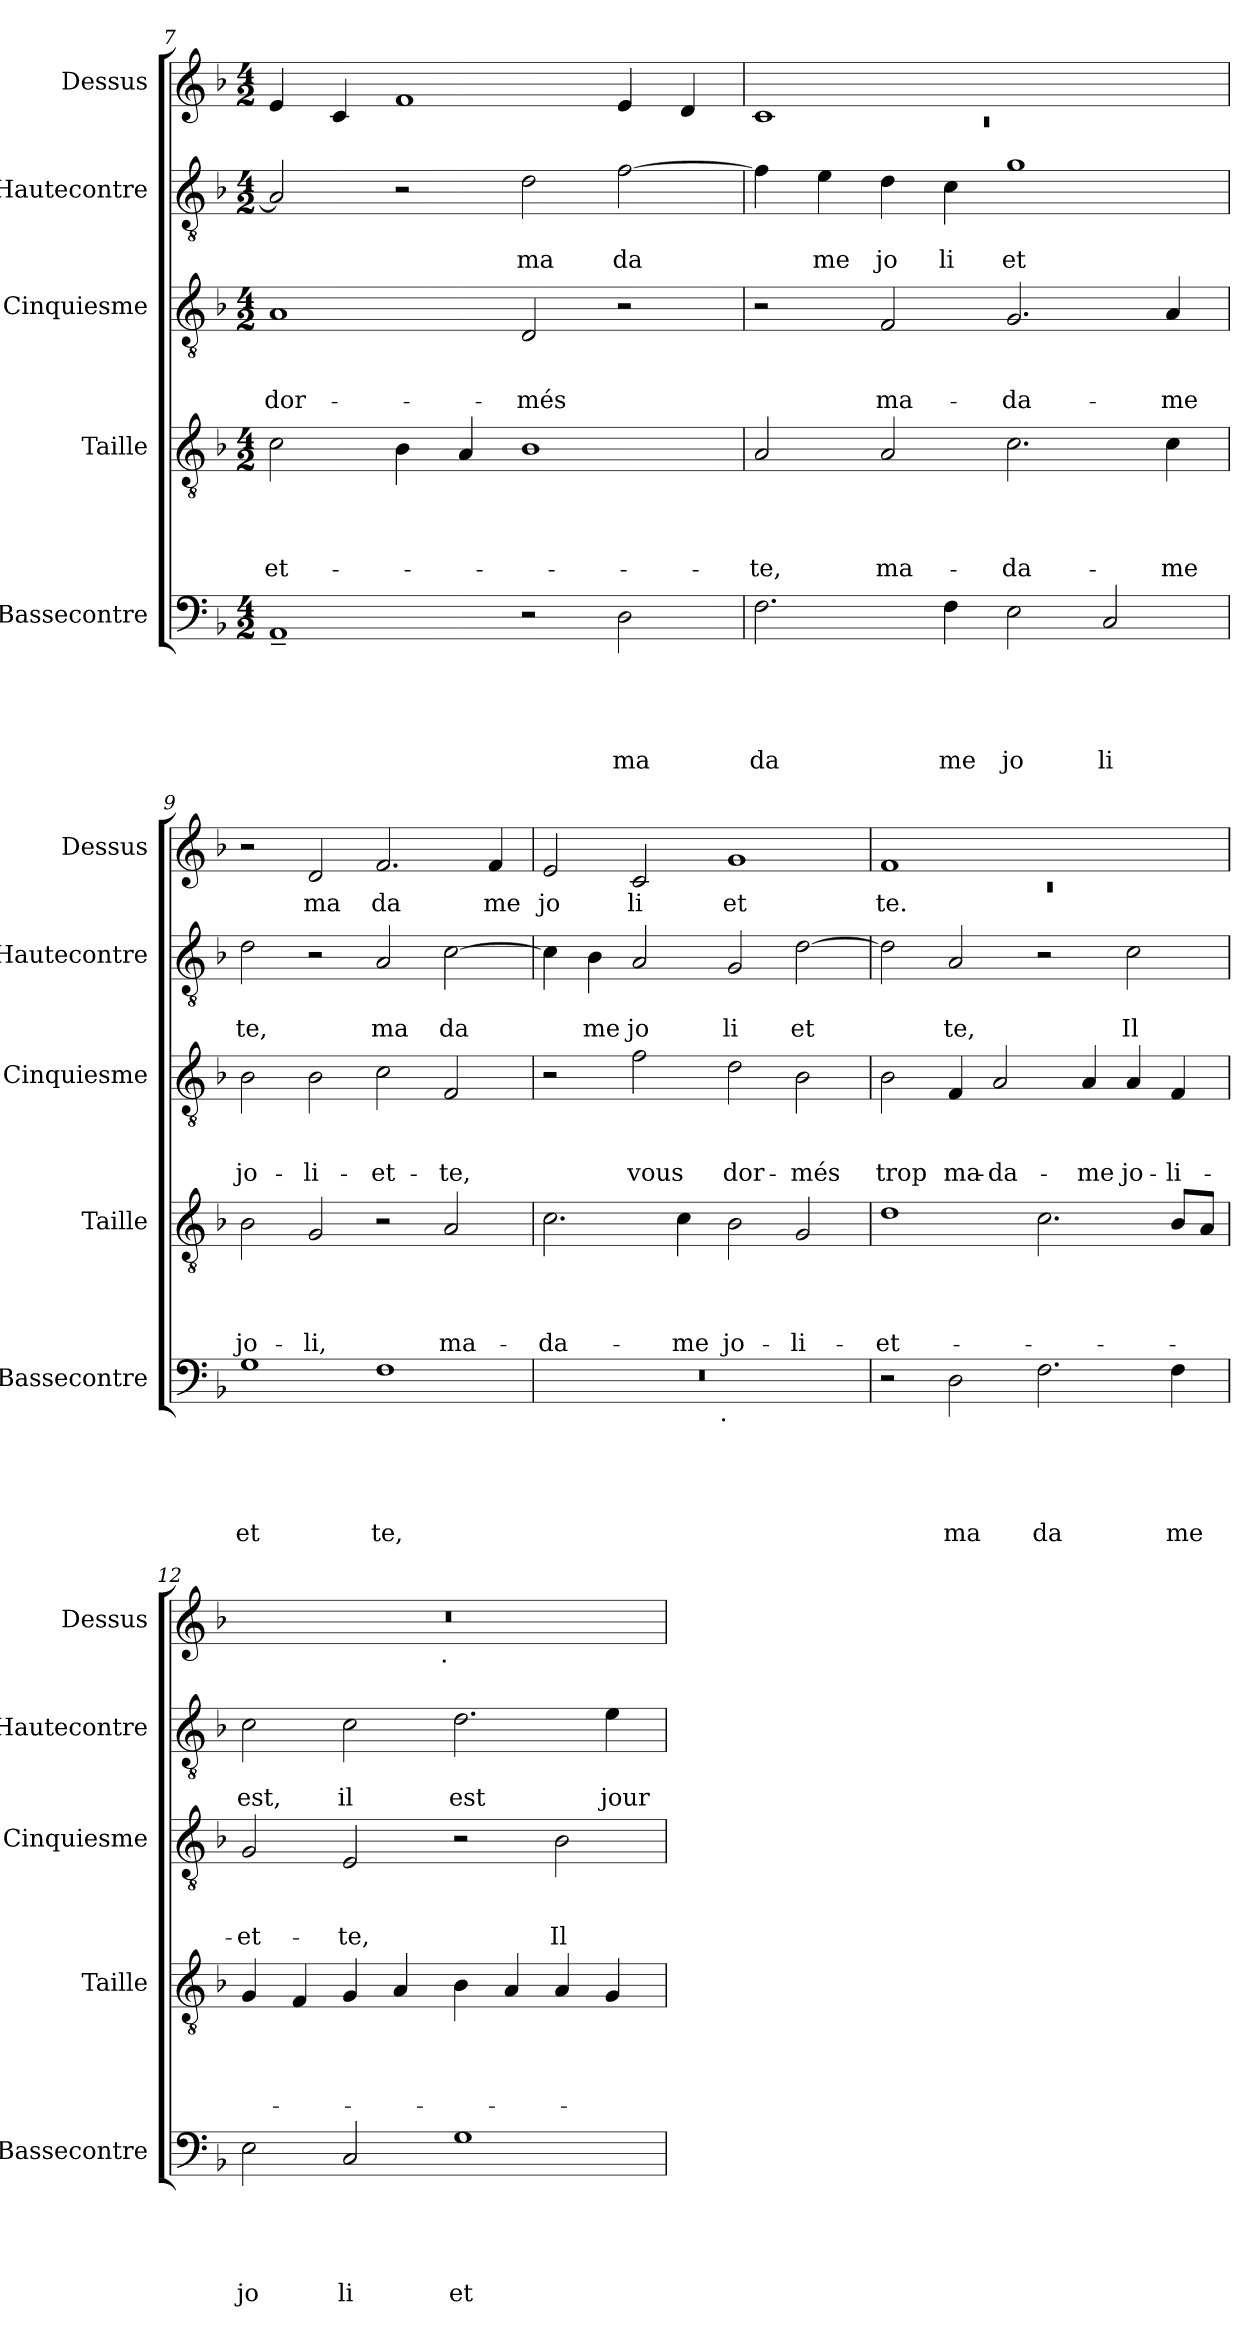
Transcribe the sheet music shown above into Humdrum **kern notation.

**kern	**text	**text	**text	**text	**text	**kern	**text	**text	**text	**text	**kern	**text	**text	**text	**kern	**text	**text	**kern	**text
*part5	*part5	*part5	*part5	*part5	*part5	*part4	*part4	*part4	*part4	*part4	*part3	*part3	*part3	*part3	*part2	*part2	*part2	*part1	*part1
*staff5	*staff5	*staff5	*staff5	*staff5	*staff5	*staff4	*staff4	*staff4	*staff4	*staff4	*staff3	*staff3	*staff3	*staff3	*staff2	*staff2	*staff2	*staff1	*staff1
*I"Bassecontre	*	*	*	*	*	*I"Taille	*	*	*	*	*I"Cinquiesme	*	*	*	*I"Hautecontre	*	*	*I"Dessus	*
*I'Bassecontre	*	*	*	*	*	*I'Taille	*	*	*	*	*I'Cinquiesme	*	*	*	*I'Hautecontre	*	*	*I'Dessus	*
!!LO:LB:g=z
*clefF4	*	*	*	*	*	*clefGv2	*	*	*	*	*clefGv2	*	*	*	*clefGv2	*	*	*clefG2	*
*k[b-]	*	*	*	*	*	*k[b-]	*	*	*	*	*k[b-]	*	*	*	*k[b-]	*	*	*k[b-]	*
*F:	*	*	*	*	*	*F:	*	*	*	*	*F:	*	*	*	*F:	*	*	*F:	*
*M4/2	*	*	*	*	*	*M4/2	*	*	*	*	*M4/2	*	*	*	*M4/2	*	*	*M4/2	*
=7	=7	=7	=7	=7	=7	=7	=7	=7	=7	=7	=7	=7	=7	=7	=7	=7	=7	=7	=7
!	!	!	!	!	!	!	!	!	!	!LO:LY:b	!	!	!	!LO:LY:b	!	!	!	!	!
1AA~<	.	.	.	.	.	2c\	.	.	.	et-	1A	.	.	dor-	2A/]	.	.	4e/	.
.	.	.	.	.	.	.	.	.	.	.	.	.	.	.	.	.	.	4c/	.
.	.	.	.	.	.	4B-\	.	.	.	.	.	.	.	.	2r	.	.	1f	.
.	.	.	.	.	.	4A/	.	.	.	.	.	.	.	.	.	.	.	.	.
!	!	!	!	!	!	!	!	!	!	!	!	!	!	!LO:LY:b	!	!	!LO:LY:b	!	!
2r	.	.	.	.	.	1B-	.	.	.	.	2D/	.	.	-més	2d\	.	ma	.	.
!	!	!	!	!	!LO:LY:b	!	!	!	!	!	!	!	!	!	!	!	!LO:LY:b	!	!
2D\	.	.	.	.	ma	.	.	.	.	.	2r	.	.	.	[>2f\	.	da	4e/	.
.	.	.	.	.	.	.	.	.	.	.	.	.	.	.	.	.	.	4d/	.
=8	=8	=8	=8	=8	=8	=8	=8	=8	=8	=8	=8	=8	=8	=8	=8	=8	=8	=8	=8
*	*	*	*	*	*	*	*	*	*	*	*	*	*	*	*	*	*	*^	*
!	!	!	!	!	!LO:LY:b	!	!	!	!	!LO:LY:b	!	!	!	!	!	!	!	!	!LO:N:vis=1	!
2.F\	.	.	.	.	da	2A/	.	.	.	-te,	2r	.	.	.	4f\]	.	.	1c	0rc	.
!	!	!	!	!	!	!	!	!	!	!	!	!	!	!	!	!	!LO:LY:b	!	!	!
.	.	.	.	.	.	.	.	.	.	.	.	.	.	.	4e\	.	me	.	.	.
!	!	!	!	!	!	!	!	!	!	!LO:LY:b	!	!	!	!LO:LY:b	!	!	!LO:LY:b	!	!	!
.	.	.	.	.	.	2A/	.	.	.	ma-	2F/	.	.	ma-	4d\	.	jo	.	.	.
!	!	!	!	!	!LO:LY:b	!	!	!	!	!	!	!	!	!	!	!	!LO:LY:b	!	!	!
4F\	.	.	.	.	me	.	.	.	.	.	.	.	.	.	4c\	.	li	.	.	.
!	!	!	!	!	!LO:LY:b	!	!	!	!	!LO:LY:b	!	!	!	!LO:LY:b	!	!	!LO:LY:b	!	!	!
2E\	.	.	.	.	jo	2.c\	.	.	.	-da-	2.G/	.	.	-da-	1g	.	et	1ryy	.	.
!	!	!	!	!	!LO:LY:b	!	!	!	!	!	!	!	!	!	!	!	!	!	!	!
2C/	.	.	.	.	li	.	.	.	.	.	.	.	.	.	.	.	.	.	.	.
!	!	!	!	!	!	!	!	!	!	!LO:LY:b	!	!	!	!LO:LY:b	!	!	!	!	!	!
.	.	.	.	.	.	4c\	.	.	.	-me	4A/	.	.	-me	.	.	.	.	.	.
*	*	*	*	*	*	*	*	*	*	*	*	*	*	*	*	*	*	*v	*v	*
=9	=9	=9	=9	=9	=9	=9	=9	=9	=9	=9	=9	=9	=9	=9	=9	=9	=9	=9	=9
!	!	!	!	!	!LO:LY:b	!	!	!	!	!LO:LY:b	!	!	!	!LO:LY:b	!	!	!LO:LY:b	!	!
1G	.	.	.	.	et	2B-\	.	.	.	jo-	2B-\	.	.	jo-	2d\	.	te,	2r	.
!	!	!	!	!	!	!	!	!	!	!LO:LY:b	!	!	!	!LO:LY:b	!	!	!	!	!LO:LY:b
.	.	.	.	.	.	2G/	.	.	.	-li,	2B-\	.	.	-li-	2r	.	.	2d/	ma
!	!	!	!	!	!LO:LY:b	!	!	!	!	!	!	!	!	!LO:LY:b	!	!	!LO:LY:b	!	!LO:LY:b
1F	.	.	.	.	te,	2r	.	.	.	.	2c\	.	.	-et-	2A/	.	ma	2.f/	da
!	!	!	!	!	!	!	!	!	!	!LO:LY:b	!	!	!	!LO:LY:b	!	!	!LO:LY:b	!	!
.	.	.	.	.	.	2A/	.	.	.	ma-	2F/	.	.	-te,	[>2c\	.	da	.	.
!	!	!	!	!	!	!	!	!	!	!	!	!	!	!	!	!	!	!	!LO:LY:b
.	.	.	.	.	.	.	.	.	.	.	.	.	.	.	.	.	.	4f/	me
=10	=10	=10	=10	=10	=10	=10	=10	=10	=10	=10	=10	=10	=10	=10	=10	=10	=10	=10	=10
!	!	!	!	!	!	!	!	!	!	!LO:LY:b	!	!	!	!	!	!	!	!	!LO:LY:b
*^	*	*	*	*	*	*	*	*	*	*	*	*	*	*	*	*	*	*	*
0r	2ryy	.	.	.	.	.	2.c\	.	.	.	-da-	2r	.	.	.	4c\]	.	.	2e/	jo
!	!	!	!	!	!	!	!	!	!	!	!	!	!	!	!	!	!	!LO:LY:b	!	!
.	.	.	.	.	.	.	.	.	.	.	.	.	.	.	.	4B-\	.	me	.	.
!	!	!	!	!	!	!	!	!	!	!	!	!	!	!	!LO:LY:b	!	!	!LO:LY:b	!	!LO:LY:b
.	4ryy	.	.	.	.	.	.	.	.	.	.	2f\	.	.	vous	2A/	.	jo	2c/	li
!	!	!	!	!	!	!	!	!	!	!	!LO:LY:b	!	!	!	!	!	!	!	!	!
.	8...ryy	.	.	.	.	.	4c\	.	.	.	-me	.	.	.	.	.	.	.	.	.
!	!LO:TX:b:t=.	!	!	!	!	!	!	!	!	!	!	!	!	!	!	!	!	!	!	!
.	1ryy	.	.	.	.	.	.	.	.	.	.	.	.	.	.	.	.	.	.	.
!	!	!	!	!	!	!	!	!	!	!	!LO:LY:b	!	!	!	!LO:LY:b	!	!	!LO:LY:b	!	!LO:LY:b
.	.	.	.	.	.	.	2B-\	.	.	.	jo-	2d\	.	.	dor-	2G/	.	li	1g	et
!	!	!	!	!	!	!	!	!	!	!	!LO:LY:b	!	!	!	!LO:LY:b	!	!	!LO:LY:b	!	!
.	.	.	.	.	.	.	2G/	.	.	.	-li-	2B-\	.	.	-més	[>2d\	.	et	.	.
.	64ryy	.	.	.	.	.	.	.	.	.	.	.	.	.	.	.	.	.	.	.
=11	=11	=11	=11	=11	=11	=11	=11	=11	=11	=11	=11	=11	=11	=11	=11	=11	=11	=11	=11	=11
*	*	*	*	*	*	*	*	*	*	*	*	*	*	*	*	*	*	*	*^	*
!	!	!	!	!	!	!	!	!	!	!	!LO:LY:b	!	!	!	!LO:LY:b	!	!	!	!	!LO:N:vis=1	!LO:LY:b
*v	*v	*	*	*	*	*	*	*	*	*	*	*	*	*	*	*	*	*	*	*	*
2r	.	.	.	.	.	1d	.	.	.	-et-	2B-\	.	.	trop	2d\]	.	.	1f	0rc	te.
!	!	!	!	!	!LO:LY:b	!	!	!	!	!	!	!	!	!LO:LY:b	!	!	!LO:LY:b	!	!	!
2D\	.	.	.	.	ma	.	.	.	.	.	4F/	.	.	ma-	2A/	.	te,	.	.	.
!	!	!	!	!	!	!	!	!	!	!	!	!	!	!LO:LY:b	!	!	!	!	!	!
.	.	.	.	.	.	.	.	.	.	.	2A/	.	.	-da-	.	.	.	.	.	.
!	!	!	!	!	!LO:LY:b	!	!	!	!	!	!	!	!	!	!	!	!	!	!	!
2.F\	.	.	.	.	da	2.c\	.	.	.	.	.	.	.	.	2r	.	.	1ryy	.	.
!	!	!	!	!	!	!	!	!	!	!	!	!	!	!LO:LY:b	!	!	!	!	!	!
.	.	.	.	.	.	.	.	.	.	.	4A/	.	.	-me	.	.	.	.	.	.
!	!	!	!	!	!	!	!	!	!	!	!	!	!	!LO:LY:b	!	!	!LO:LY:b	!	!	!
.	.	.	.	.	.	.	.	.	.	.	4A/	.	.	jo-	2c\	.	Il	.	.	.
!	!	!	!	!	!LO:LY:b	!	!	!	!	!	!	!	!	!LO:LY:b	!	!	!	!	!	!
4F\	.	.	.	.	me	8B-/L	.	.	.	.	4F/	.	.	-li-	.	.	.	.	.	.
.	.	.	.	.	.	8A/J	.	.	.	.	.	.	.	.	.	.	.	.	.	.
=12	=12	=12	=12	=12	=12	=12	=12	=12	=12	=12	=12	=12	=12	=12	=12	=12	=12	=12	=12	=12
!	!	!	!	!	!LO:LY:b	!	!	!	!	!	!	!	!	!LO:LY:b	!	!	!LO:LY:b	!	!	!
2E\	.	.	.	.	jo	4G/	.	.	.	.	2G/	.	.	-et-	2c\	.	est,	0r	2ryy	.
.	.	.	.	.	.	4F/	.	.	.	.	.	.	.	.	.	.	.	.	.	.
!	!	!	!	!	!LO:LY:b	!	!	!	!	!	!	!	!	!LO:LY:b	!	!	!LO:LY:b	!	!	!
2C/	.	.	.	.	li	4G/	.	.	.	.	2E/	.	.	-te,	2c\	.	il	.	4...ryy	.
.	.	.	.	.	.	4A/	.	.	.	.	.	.	.	.	.	.	.	.	.	.
!	!	!	!	!	!	!	!	!	!	!	!	!	!	!	!	!	!	!	!LO:TX:b:t=.	!
.	.	.	.	.	.	.	.	.	.	.	.	.	.	.	.	.	.	.	1ryy	.
!	!	!	!	!	!LO:LY:b	!	!	!	!	!	!	!	!	!	!	!	!LO:LY:b	!	!	!
1G	.	.	.	.	et	4B-\	.	.	.	.	2r	.	.	.	2.d\	.	est	.	.	.
.	.	.	.	.	.	4A/	.	.	.	.	.	.	.	.	.	.	.	.	.	.
!	!	!	!	!	!	!	!	!	!	!	!	!	!	!LO:LY:b	!	!	!	!	!	!
.	.	.	.	.	.	4A/	.	.	.	.	2B-\	.	.	Il	.	.	.	.	.	.
!	!	!	!	!	!	!	!	!	!	!	!	!	!	!	!	!	!LO:LY:b	!	!	!
.	.	.	.	.	.	4G/	.	.	.	.	.	.	.	.	4e\	.	jour	.	.	.
.	.	.	.	.	.	.	.	.	.	.	.	.	.	.	.	.	.	.	32ryy	.
*	*	*	*	*	*	*	*	*	*	*	*	*	*	*	*	*	*	*v	*v	*
=	=	=	=	=	=	=	=	=	=	=	=	=	=	=	=	=	=	=	=
*-	*-	*-	*-	*-	*-	*-	*-	*-	*-	*-	*-	*-	*-	*-	*-	*-	*-	*-	*-
